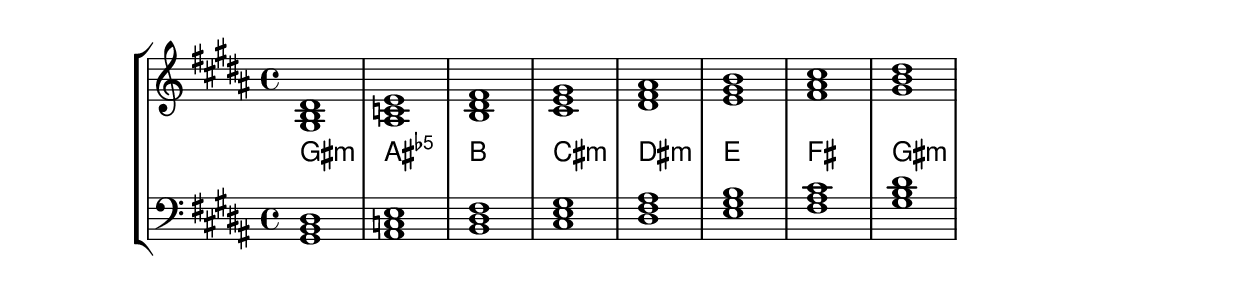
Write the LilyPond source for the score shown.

% Description: Chord tool for the key of G Sharp minor
% Author: Talos Thoren
% Date: January 24, 2013

\version "2.16.1"

% Defining variables
% The Key of G Sharp minor has five sharps:
% F-Sharp, C-Sharp, G-Sharp, D-Sharp, A-Sharp
g_sharp_min_triads = { \key gis \minor <gis b dis>1  <ais c e> <b dis fis> <cis e gis> <dis fis ais> <e gis b> <fis ais cis> <gis b dis> }
g_sharp_min_triadNames = \new ChordNames { \g_sharp_min_triads }
chordTool = \new StaffGroup
{
  <<
  \new Staff
  {
    \relative c'
    << 
      \g_sharp_min_triads 
      \g_sharp_min_triadNames 
    >>
  }
  \new Staff \relative c
  {
    \clef bass
    <<
      \g_sharp_min_triads
    >>
  }
  >>
}

\score
{
  \chordTool
}


